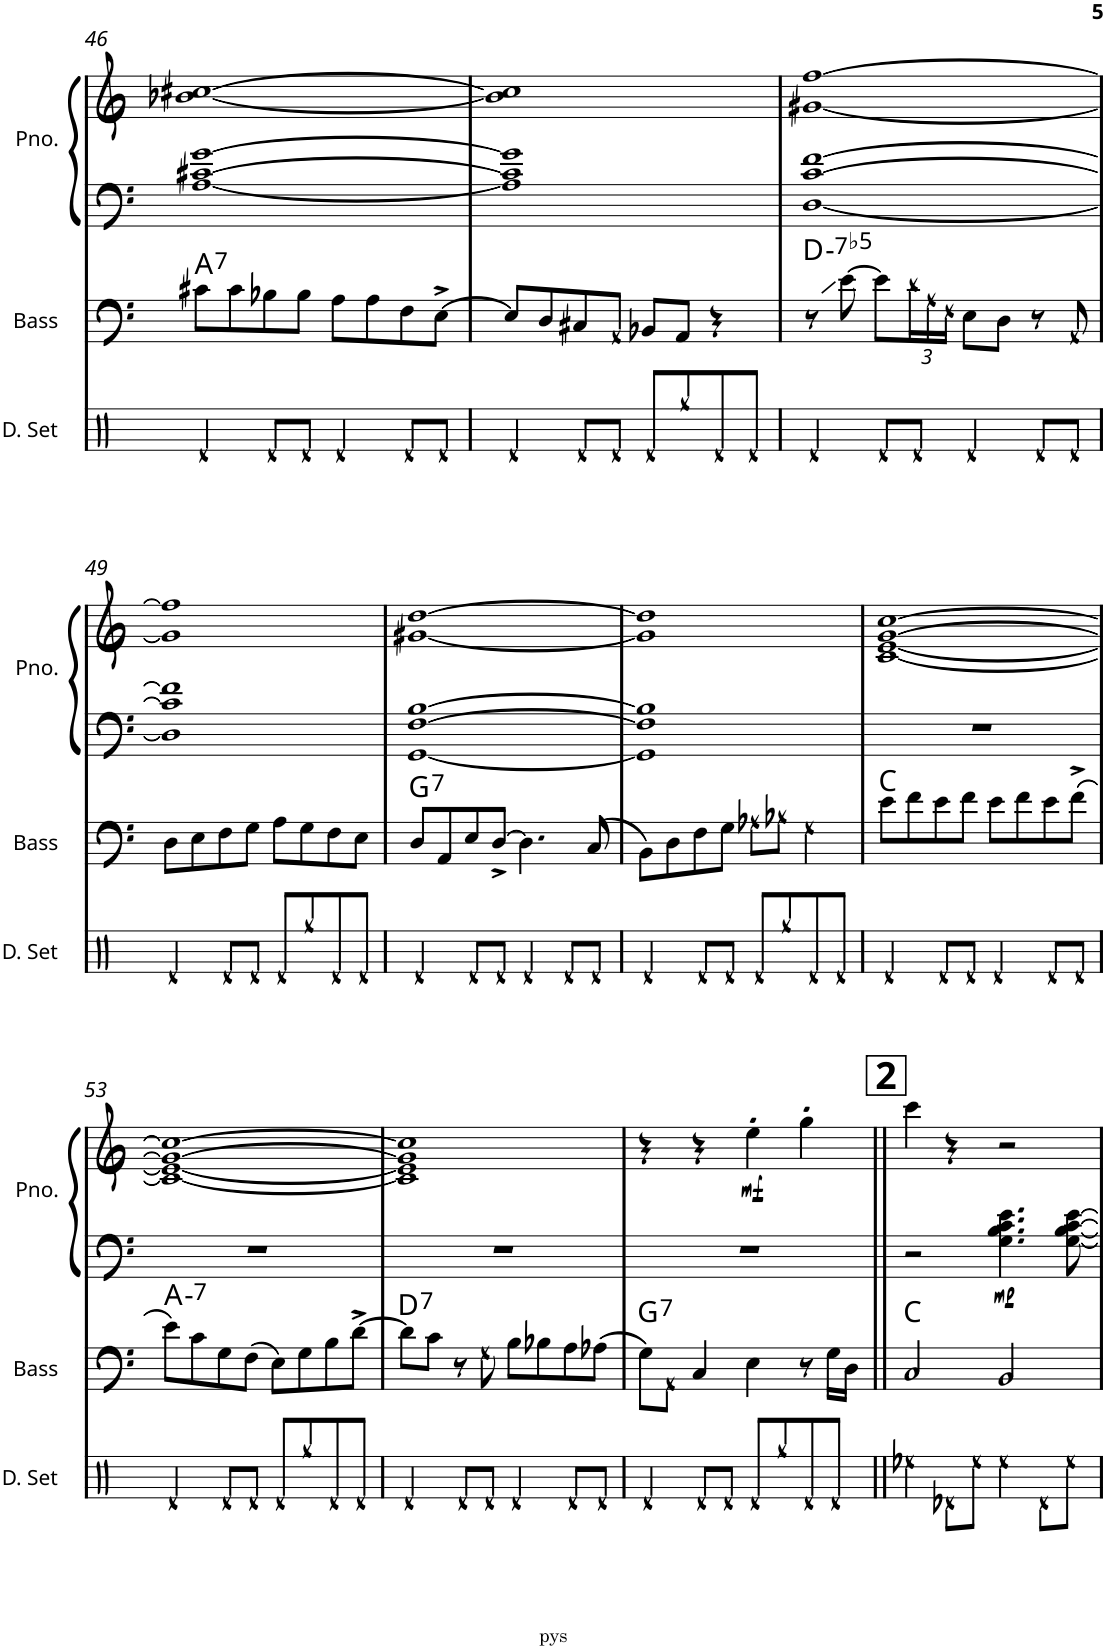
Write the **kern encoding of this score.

**kern	**kern	**harte	**kern	**dynam	**kern	**dynam
*part4	*part3	*part3	*part2	*part2	*part1	*part1
*staff4	*staff3	*	*staff2	*staff2	*staff1	*staff1
*I"Drumset	*I"Acoustic Bass	*	*I"Piano LH	*	*I"Piano	*
*I'D. Set	*I'Bass	*	*I'Pno	*	*I'Pno.	*
!!LO:PB:g=z
*clefX	*clefF4	*	*clefF4	*	*clefG2	*
*	*Trd7c12	*	*	*	*	*
*k[]	*k[]	*	*k[]	*	*k[]	*
*M4/4	*M4/4	*	*M4/4	*	*M4/4	*
=46	=46	=46	=46	=46	=46	=46
!	!	!LO:H:kt=7	!	!	!	!
4Rd/	8c#X\L	A:7	[1A [1c#X [1g	.	[1b-X [1cc#X	.
.	8c#\	.	.	.	.	.
8Rd/L	8B-X\	.	.	.	.	.
8Rd/J	8B-\J	.	.	.	.	.
4Rd/	8A\L	.	.	.	.	.
.	8A\	.	.	.	.	.
8Rd/L	8F\	.	.	.	.	.
8Rd/J	[8E^\J	.	.	.	.	.
=47	=47	=47	=47	=47	=47	=47
4Rd/	8E/L]	.	1A] 1c#] 1g]	.	1b-] 1cc#]	.
.	8D/	.	.	.	.	.
8Rd/L	8C#X/	.	.	.	.	.
8Rd/J	8AA/J	.	.	.	.	.
8Rd/L	8BB-X/L	.	.	.	.	.
8Rgg/	8AA/J	.	.	.	.	.
8Rd/	4r	.	.	.	.	.
8Rd/J	.	.	.	.	.	.
=48	=48	=48	=48	=48	=48	=48
!	!	!LO:H:kt=-7b5	!	!	!	!
4Rd/	8r	D:hdim7	[1D [1c [1f	.	[1g#X [1ff	.
.	[8e\	.	.	.	.	.
8Rd/L	8e\L]	.	.	.	.	.
*	*Xbrackettup	*	*	*	*	*
8Rd/J	24d\L	.	.	.	.	.
.	24A\	.	.	.	.	.
.	24F\JJ	.	.	.	.	.
4Rd/	8E\L	.	.	.	.	.
.	8D\J	.	.	.	.	.
8Rd/L	8r	.	.	.	.	.
8Rd/J	8AA/	.	.	.	.	.
!!LO:LB:g=z
=49	=49	=49	=49	=49	=49	=49
4Rd/	8D\L	.	1D] 1c] 1f]	.	1g#] 1ff]	.
.	8E\	.	.	.	.	.
8Rd/L	8F\	.	.	.	.	.
8Rd/J	8G\J	.	.	.	.	.
8Rd/L	8A\L	.	.	.	.	.
8Rgg/	8G\	.	.	.	.	.
8Rd/	8F\	.	.	.	.	.
8Rd/J	8E\J	.	.	.	.	.
=50	=50	=50	=50	=50	=50	=50
!	!	!LO:H:kt=7	!	!	!	!
4Rd/	8D/L	G:7	[1GG [1F [1B	.	[1g#X [1dd	.
.	8AA/	.	.	.	.	.
8Rd/L	8E/	.	.	.	.	.
8Rd/J	[8D^/J	.	.	.	.	.
4Rd/	4.D\]	.	.	.	.	.
8Rd/L	.	.	.	.	.	.
8Rd/J	(8C/	.	.	.	.	.
=51	=51	=51	=51	=51	=51	=51
4Rd/	8BB\L)	.	1GG] 1F] 1B]	.	1g#] 1dd]	.
.	8D\	.	.	.	.	.
8Rd/L	8F\	.	.	.	.	.
8Rd/J	8G\J	.	.	.	.	.
8Rd/L	8A-X\L	.	.	.	.	.
8Rgg/	8B-X\J	.	.	.	.	.
8Rd/	4G\	.	.	.	.	.
8Rd/J	.	.	.	.	.	.
=52	=52	=52	=52	=52	=52	=52
4Rd/	8e\L	C:maj	1r	.	[1c [1e [1g [1cc	.
.	8f\	.	.	.	.	.
8Rd/L	8e\	.	.	.	.	.
8Rd/J	8f\J	.	.	.	.	.
4Rd/	8e\L	.	.	.	.	.
.	8f\	.	.	.	.	.
8Rd/L	8e\	.	.	.	.	.
8Rd/J	(8f^\J	.	.	.	.	.
!!LO:LB:g=z
=53	=53	=53	=53	=53	=53	=53
!	!	!LO:H:kt=7	!	!	!	!
4Rd/	8e\L)	A:min7	1r	.	1c_ 1e_ 1g_ 1cc_	.
.	8c\	.	.	.	.	.
8Rd/L	8G\	.	.	.	.	.
8Rd/J	(8F\J	.	.	.	.	.
8Rd/L	8E\L)	.	.	.	.	.
8Rgg/	8G\	.	.	.	.	.
8Rd/	8B\	.	.	.	.	.
8Rd/J	[8d^\J	.	.	.	.	.
=54	=54	=54	=54	=54	=54	=54
!	!	!LO:H:kt=7	!	!	!	!
4Rd/	8d\L]	D:7	1r	.	1c] 1e] 1g] 1cc]	.
.	8c\J	.	.	.	.	.
8Rd/L	8r	.	.	.	.	.
8Rd/J	8G\	.	.	.	.	.
4Rd/	8B\L	.	.	.	.	.
.	8B-X\	.	.	.	.	.
8Rd/L	8A\	.	.	.	.	.
8Rd/J	(8A-X\J	.	.	.	.	.
=55	=55	=55	=55	=55	=55	=55
!	!	!LO:H:kt=7	!	!	!	!
4Rd/	8G\L)	G:7	1r	.	4r	.
.	8AA\J	.	.	.	.	.
8Rd/L	4C/	.	.	.	4r	.
8Rd/J	.	.	.	.	.	.
!	!	!	!	!	!	!LO:DY:b
8Rd/L	4E\	.	.	.	4ee'\	mf
8Rgg/	.	.	.	.	.	.
8Rd/	8r	.	.	.	4gg'\	.
8Rd/J	16G\LL	.	.	.	.	.
.	16D\JJ	.	.	.	.	.
!!LO:REH:place=s1:a:B:cj:fs=18:t=2
=56||	=56||	=56||	=56||	=56||	=56||	=56||
4Ree\	2C/	C:maj	2r	.	4ccc\	.
8Rd\L	.	.	.	.	4r	.
8Ree\J	.	.	.	.	.	.
!	!	!	!	!LO:DY:b	!	!
4Ree\	2BB/	.	4.G\ 4.B\ 4.c\ 4.e\	mp	2r	.
8Rd\L	.	.	.	.	.	.
8Ree\J	.	.	[8G\ [8B\ [8c\ [8e\	.	.	.
=	=	=	=	=	=	=
*-	*-	*-	*-	*-	*-	*-
